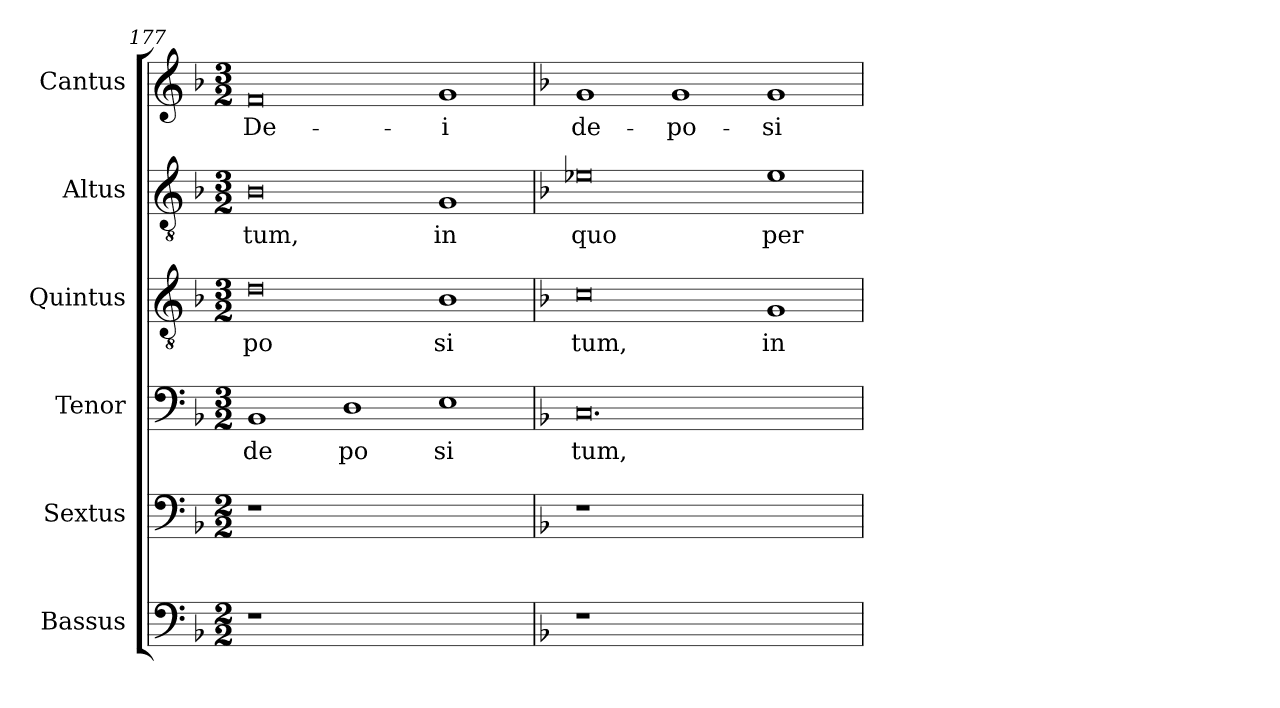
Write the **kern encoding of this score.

**kern	**kern	**kern	**text	**kern	**text	**kern	**text	**kern	**text
*part6	*part5	*part4	*part4	*part3	*part3	*part2	*part2	*part1	*part1
*staff6	*staff5	*staff4	*staff4	*staff3	*staff3	*staff2	*staff2	*staff1	*staff1
*I"Bassus	*I"Sextus	*I"Tenor	*	*I"Quintus	*	*I"Altus	*	*I"Cantus	*
*clefF4	*clefF4	*clefF4	*	*clefGv2	*	*clefGv2	*	*clefG2	*
*k[b-]	*k[b-]	*k[b-]	*	*k[b-]	*	*k[b-]	*	*k[b-]	*
*F:	*F:	*F:	*	*F:	*	*F:	*	*F:	*
*M2/2	*M2/2	*M3/2	*	*M3/2	*	*M3/2	*	*M3/2	*
=177	=177	=177	=177	=177	=177	=177	=177	=177	=177
!	!	!	!LO:LY:b:cj	!	!LO:LY:b:cj	!	!LO:LY:b:cj	!	!LO:LY:b:cj
1r	1r	1BB-	de	0d	po	0B-	tum,	0f	De-
!	!	!	!LO:LY:b:cj	!	!	!	!	!	!
0ryy	0ryy	1D	po	.	.	.	.	.	.
!	!	!	!LO:LY:b:cj	!	!LO:LY:b:cj	!	!LO:LY:b:cj	!	!LO:LY:b:cj
.	.	1E	si	1B-	si	1G	in	1g	-i
=178	=178	=178	=178	=178	=178	=178	=178	=178	=178
*	*	*k[b-]	*	*	*	*	*	*	*
*	*	*F:	*	*	*	*	*	*	*
!	!	!	!LO:LY:b:cj	!	!LO:LY:b:cj	!	!LO:LY:b:cj	!	!LO:LY:b:cj
1r	1r	0.C	tum,	0c	tum,	0e-	quo	1g	de-
!	!	!	!	!	!	!	!	!	!LO:LY:b:cj
0ryy	0ryy	.	.	.	.	.	.	1g	-po-
!	!	!	!	!	!LO:LY:b:cj	!	!LO:LY:b:cj	!	!LO:LY:b:cj
.	.	.	.	1G	in	1e-	per	1g	-si-
=	=	=	=	=	=	=	=	=	=
*-	*-	*-	*-	*-	*-	*-	*-	*-	*-
